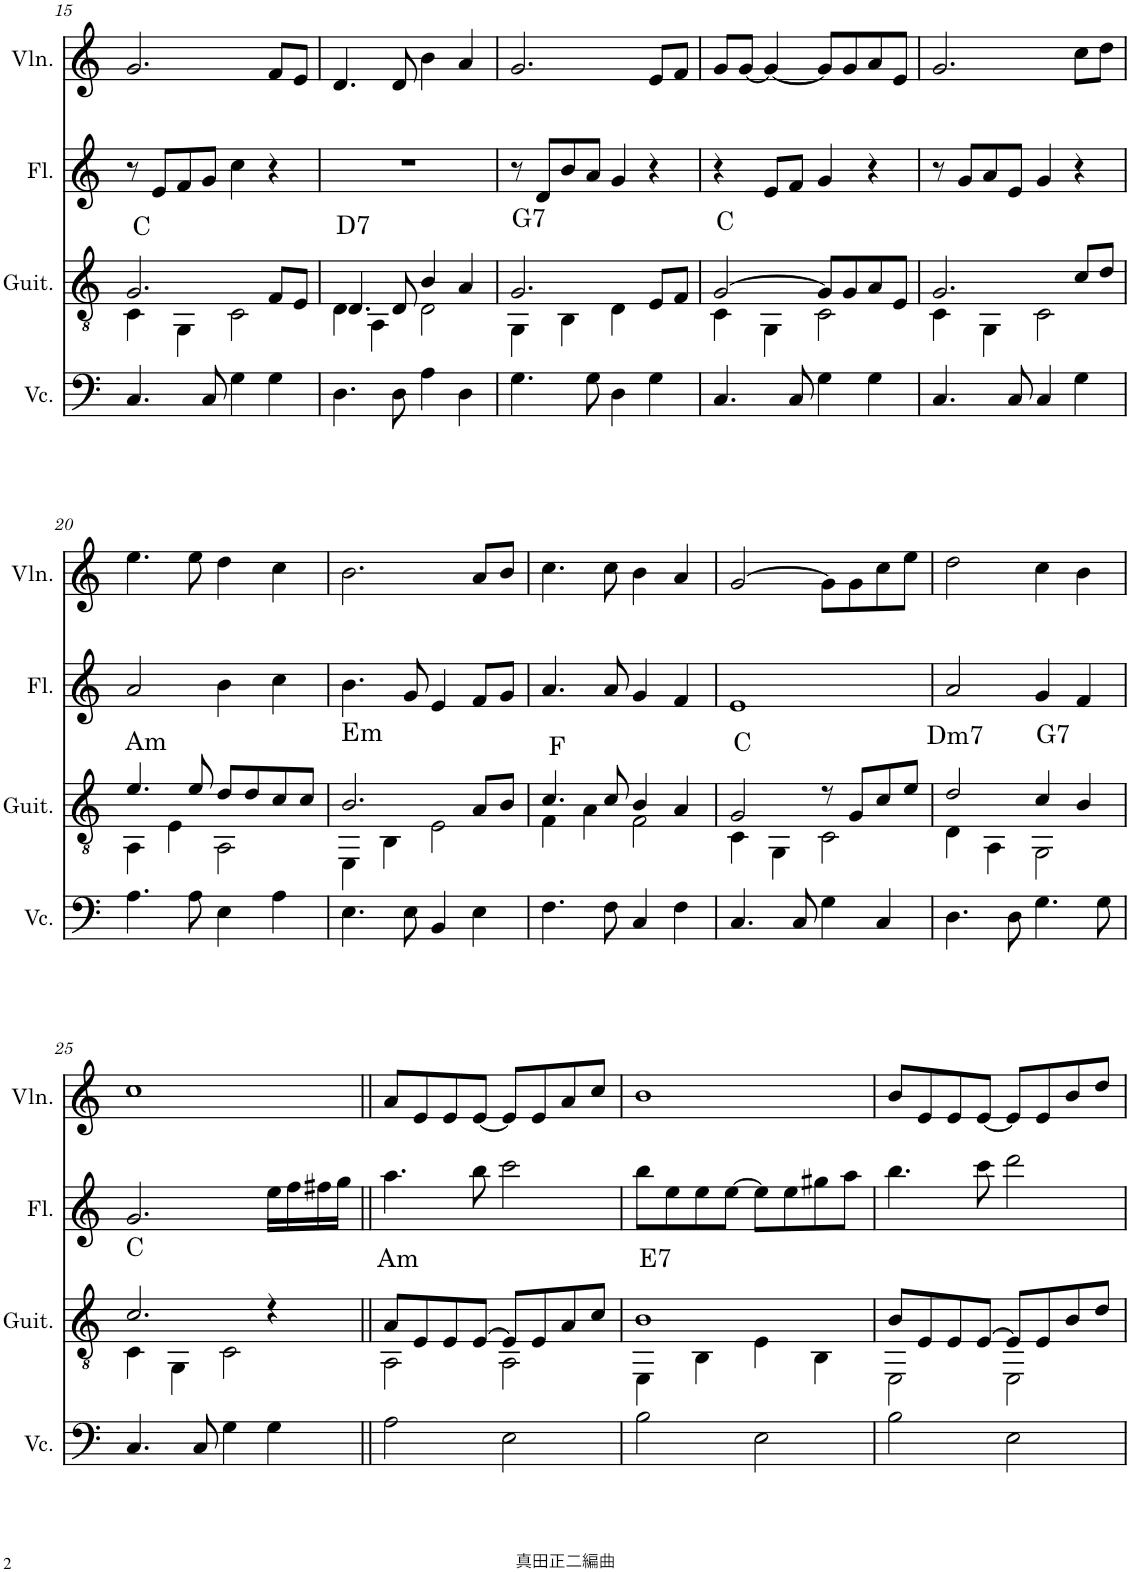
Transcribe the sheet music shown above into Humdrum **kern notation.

**kern	**kern	**kern	**kern
*part4	*part3	*part2	*part1
*staff4	*staff3	*staff2	*staff1
*I"チェロ	*I"クラシックギター	*I"フルート	*I"ヴァイオリン
!!LO:PB:g=z
*clefF4	*clefGv2	*clefG2	*clefG2
*k[]	*k[]	*k[]	*k[]
*M4/4	*M4/4	*M4/4	*M4/4
=15	=15	=15	=15
*	*^	*	*
!	!LO:TX:a:t=C	!	!	!
4.C/	2.G/	4C\	8r	2.g/
.	.	.	8e/L	.
.	.	4GG\	8f/	.
8C/	.	.	8g/J	.
4G\	.	2C\	4cc\	.
4G\	8F/L	.	4r	8f/L
.	8E/J	.	.	8e/J
=16	=16	=16	=16	=16
!	!LO:TX:a:t=D7	!	!	!
4.D\	4.D/	4D\	1r	4.d/
.	.	4AA\	.	.
8D\	8D/	.	.	8d/
4A\	4B/	2D\	.	4b\
4D\	4A/	.	.	4a/
=17	=17	=17	=17	=17
!	!LO:TX:a:t=G7	!	!	!
4.G\	2.G/	4GG\	8r	2.g/
.	.	.	8d/L	.
.	.	4BB\	8b/	.
8G\	.	.	8a/J	.
4D\	.	4D\	4g/	.
4G\	8E/L	4ryy	4r	8e/L
.	8F/J	.	.	8f/J
=18	=18	=18	=18	=18
!	!LO:TX:a:t=C	!	!	!
4.C/	[2G/	4C\	4r	8g/L
.	.	.	.	[8g/J
.	.	4GG\	8e/L	4g/_
8C/	.	.	8f/J	.
4G\	8G/L]	2C\	4g/	8g/L]
.	8G/	.	.	8g/
4G\	8A/	.	4r	8a/
.	8E/J	.	.	8e/J
=19	=19	=19	=19	=19
4.C/	2.G/	4C\	8r	2.g/
.	.	.	8g/L	.
.	.	4GG\	8a/	.
8C/	.	.	8e/J	.
4C/	.	2C\	4g/	.
4G\	8c/L	.	4r	8cc\L
.	8d/J	.	.	8dd\J
!!LO:LB:g=z
=20	=20	=20	=20	=20
!	!LO:TX:a:t=Am	!	!	!
4.A\	4.e/	4AA\	2a/	4.ee\
.	.	4E\	.	.
8A\	8e/	.	.	8ee\
4E\	8d/L	2AA\	4b\	4dd\
.	8d/	.	.	.
4A\	8c/	.	4cc\	4cc\
.	8c/J	.	.	.
=21	=21	=21	=21	=21
!	!LO:TX:a:t=Em	!	!	!
4.E\	2.B/	4EE\	4.b\	2.b\
.	.	4BB\	.	.
8E\	.	.	8g/	.
4BB/	.	2E\	4e/	.
4E\	8A/L	.	8f/L	8a/L
.	8B/J	.	8g/J	8b/J
=22	=22	=22	=22	=22
!	!LO:TX:a:t=F	!	!	!
4.F\	4.c/	4F\	4.a/	4.cc\
.	.	4A\	.	.
8F\	8c/	.	8a/	8cc\
4C/	4B/	2F\	4g/	4b\
4F\	4A/	.	4f/	4a/
=23	=23	=23	=23	=23
!	!LO:TX:a:t=C	!	!	!
4.C/	2G/	4C\	1e	[2g/
.	.	4GG\	.	.
8C/	.	.	.	.
4G\	8r	2C\	.	8g\L]
.	8G/L	.	.	8g\
4C/	8c/	.	.	8cc\
.	8e/J	.	.	8ee\J
=24	=24	=24	=24	=24
!	!LO:TX:a:t=Dm7	!	!	!
4.D\	2d/	4D\	2a/	2dd\
.	.	4AA\	.	.
8D\	.	.	.	.
!	!LO:TX:a:t=G7	!	!	!
4.G\	4c/	2GG\	4g/	4cc\
.	4B/	.	4f/	4b\
8G\	.	.	.	.
!!LO:LB:g=z
=25	=25	=25	=25	=25
!	!LO:TX:a:t=C	!	!	!
4.C/	2.c/	4C\	2.g/	1cc
.	.	4GG\	.	.
8C/	.	.	.	.
4G\	.	2C\	.	.
4G\	4r	.	16ee\LL	.
.	.	.	16ff\	.
.	.	.	16ff#X\	.
.	.	.	16gg\JJ	.
=26||	=26||	=26||	=26||	=26||
!	!LO:TX:a:t=Am	!	!	!
2A\	8A/L	2AA\	4.aa\	8a/L
.	8E/	.	.	8e/
.	8E/	.	.	8e/
.	[8E/J	.	8bb\	[8e/J
2E\	8E/L]	2AA\	2ccc\	8e/L]
.	8E/	.	.	8e/
.	8A/	.	.	8a/
.	8c/J	.	.	8cc/J
=27	=27	=27	=27	=27
!	!LO:TX:a:t=E7	!	!	!
2B\	1B	4EE\	8bb\L	1b
.	.	.	8ee\	.
.	.	4BB\	8ee\	.
.	.	.	[8ee\J	.
2E\	.	4E\	8ee\L]	.
.	.	.	8ee\	.
.	.	4BB\	8gg#X\	.
.	.	.	8aa\J	.
=28	=28	=28	=28	=28
2B\	8B/L	2EE\	4.bb\	8b/L
.	8E/	.	.	8e/
.	8E/	.	.	8e/
.	[8E/J	.	8ccc\	[8e/J
2E\	8E/L]	2EE\	2ddd\	8e/L]
.	8E/	.	.	8e/
.	8B/	.	.	8b/
.	8d/J	.	.	8dd/J
*	*v	*v	*	*
=	=	=	=
*-	*-	*-	*-
